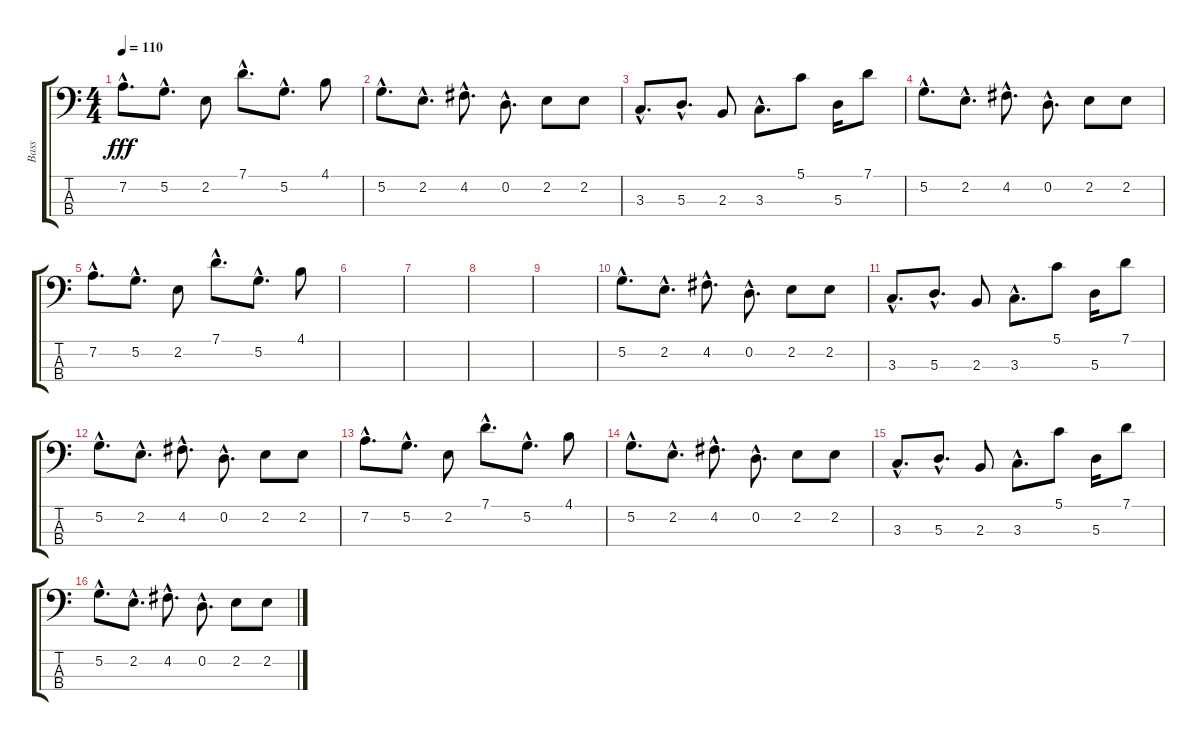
\track ("Bass" "Bass") {instrument overdrivenguitar}
\staff {score tabs}
\tuning (G2 D2 A1 E1) {hide}
\ts (4 4)
\tempo 110
\clef f4
\ks c
7.2{hac}.8{d dy fff} 5.2{hac}.8{d} 2.2.8 7.1{hac}.8{d} 5.2{hac}.8{d} 4.1.8 |
5.2{hac}.8{d} 2.2{hac}.8{d} 4.2{hac}.8{d} 0.2{hac}.8{d} 2.2.8 2.2.8 |
3.3{hac}.8{d} 5.3{hac}.8{d} 2.3.8 3.3{hac}.8{d} 5.1.8 5.3.16 7.1.8 |
5.2{hac}.8{d} 2.2{hac}.8{d} 4.2{hac}.8{d} 0.2{hac}.8{d} 2.2.8 2.2.8 |
7.2{hac}.8{d} 5.2{hac}.8{d} 2.2.8 7.1{hac}.8{d} 5.2{hac}.8{d} 4.1.8 |
|
|
|
|
5.2{hac}.8{d} 2.2{hac}.8{d} 4.2{hac}.8{d} 0.2{hac}.8{d} 2.2.8 2.2.8 |
3.3{hac}.8{d} 5.3{hac}.8{d} 2.3.8 3.3{hac}.8{d} 5.1.8 5.3.16 7.1.8 |
5.2{hac}.8{d} 2.2{hac}.8{d} 4.2{hac}.8{d} 0.2{hac}.8{d} 2.2.8 2.2.8 |
7.2{hac}.8{d} 5.2{hac}.8{d} 2.2.8 7.1{hac}.8{d} 5.2{hac}.8{d} 4.1.8 |
5.2{hac}.8{d} 2.2{hac}.8{d} 4.2{hac}.8{d} 0.2{hac}.8{d} 2.2.8 2.2.8 |
3.3{hac}.8{d} 5.3{hac}.8{d} 2.3.8 3.3{hac}.8{d} 5.1.8 5.3.16 7.1.8 |
5.2{hac}.8{d} 2.2{hac}.8{d} 4.2{hac}.8{d} 0.2{hac}.8{d} 2.2.8 2.2.8
